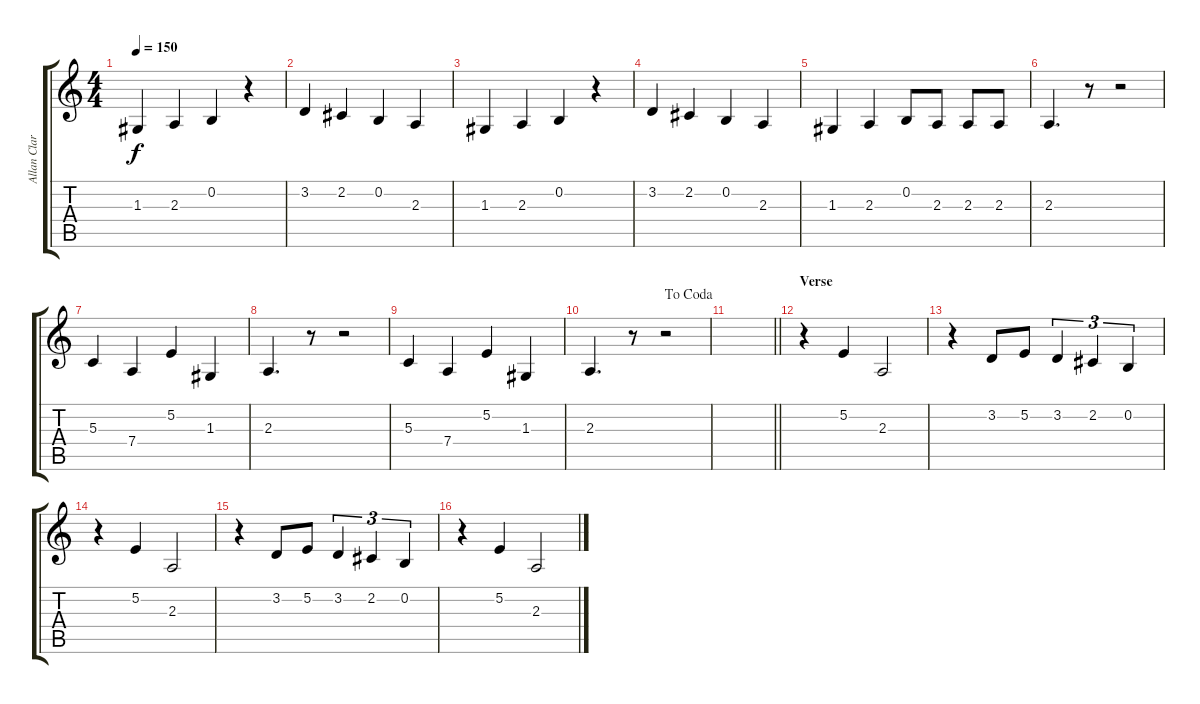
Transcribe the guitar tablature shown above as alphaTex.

\track ("Allan Clarke" "Allan Clar") {instrument lead1square}
\staff {score tabs}
\tuning (E4 B3 G3 D3 A2 E2) {hide}
\ts (4 4)
\tempo 150
\clef g2
\ks c
1.3.4{dy f} 2.3.4 0.2.4 r.4 |
3.2.4 2.2.4 0.2.4 2.3.4 |
1.3.4 2.3.4 0.2.4 r.4 |
3.2.4 2.2.4 0.2.4 2.3.4 |
1.3.4 2.3.4 0.2.8 2.3.8 2.3.8 2.3.8 |
2.3.4{d} r.8 r.2 |
5.3.4 7.4.4 5.2.4 1.3.4 |
2.3.4{d} r.8 r.2 |
5.3.4 7.4.4 5.2.4 1.3.4 |
\jump dacoda
2.3.4{d} r.8 r.2 |
\barLineRight lightlight
|
\section ("" "Verse")
r.4 5.2.4 2.3.2 |
r.4 3.2.8 5.2.8 3.2.4{tu (3 2)} 2.2.4{tu (3 2)} 0.2.4{tu (3 2)} |
r.4 5.2.4 2.3.2 |
r.4 3.2.8 5.2.8 3.2.4{tu (3 2)} 2.2.4{tu (3 2)} 0.2.4{tu (3 2)} |
r.4 5.2.4 2.3.2
